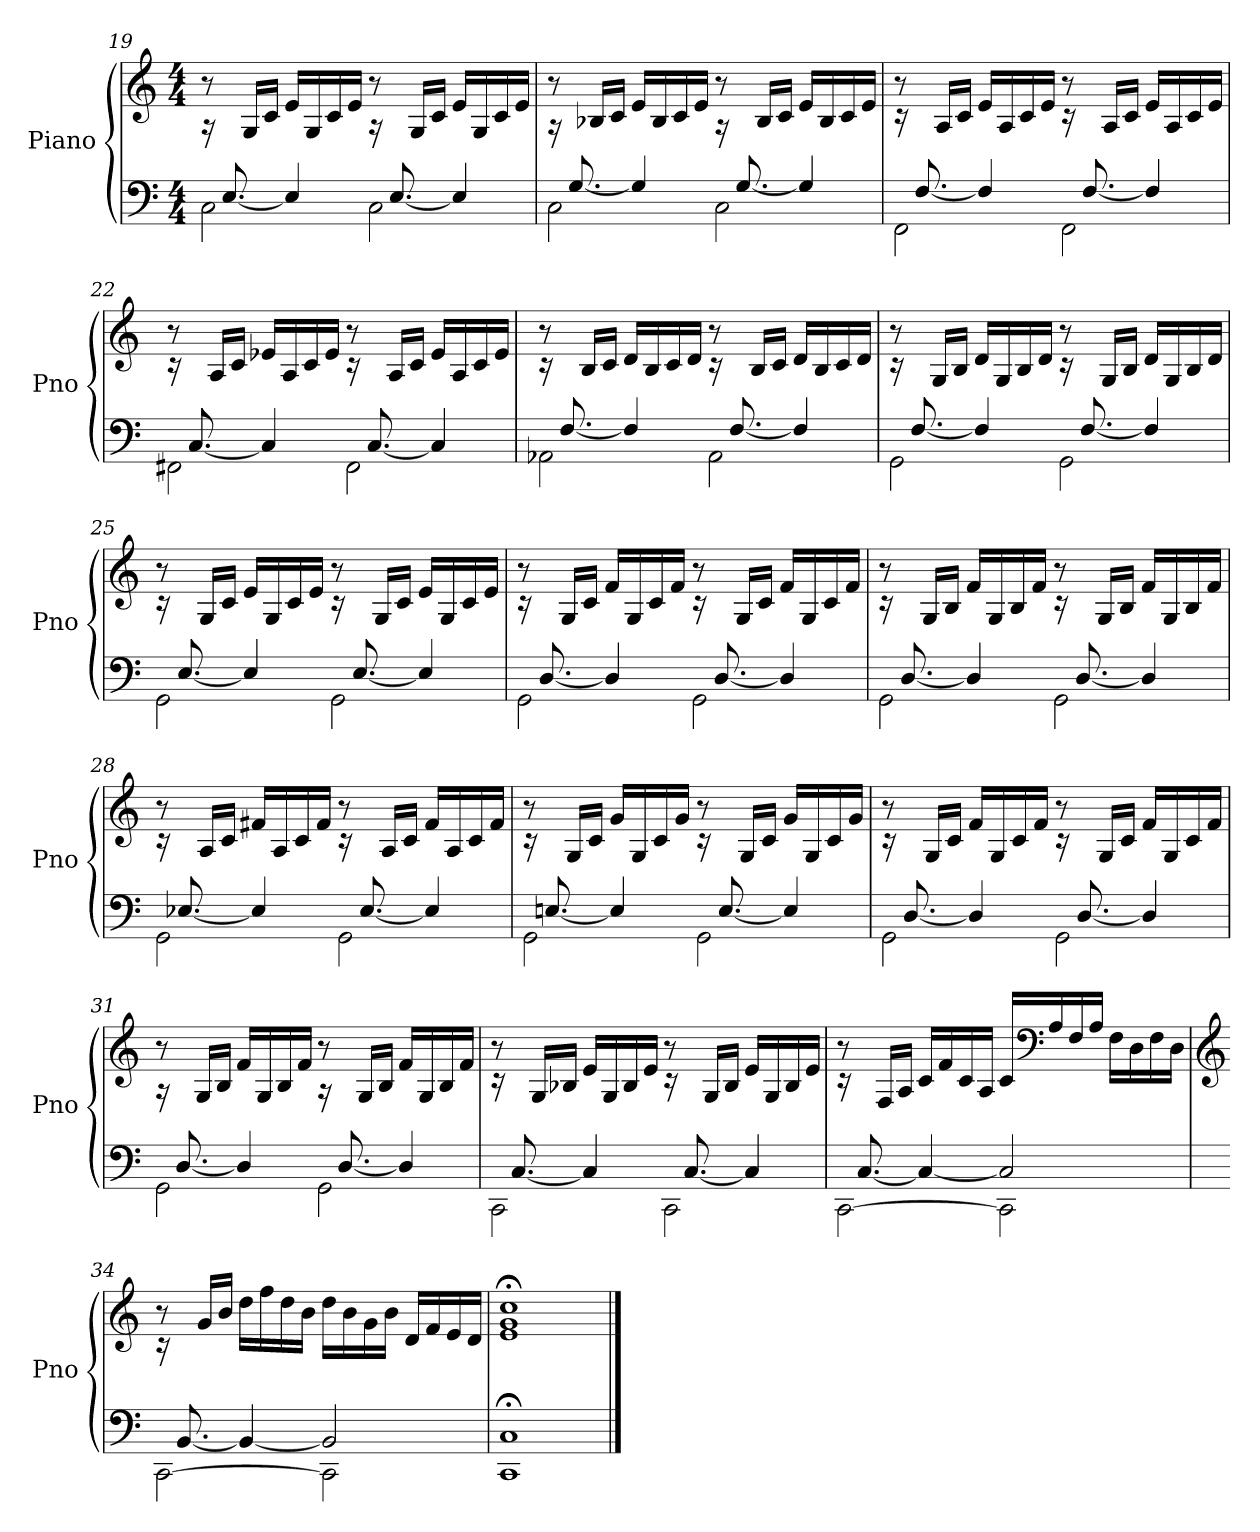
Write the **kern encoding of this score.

**kern	**kern
*part1	*part1
*staff2	*staff1
*I"Piano	*
*I'Pno	*
!!LO:PB:g=z
*clefF4	*clefG2
*k[]	*k[]
*M4/4	*M4/4
=19	=19
*^	*
2C\	16rdd	8r
.	[8.E/	.
.	.	16G/LL
.	.	16c/JJ
.	4E/]	16e/LL
.	.	16G/
.	.	16c/
.	.	16e/JJ
2C\	16rdd	8r
.	[8.E/	.
.	.	16G/LL
.	.	16c/JJ
.	4E/]	16e/LL
.	.	16G/
.	.	16c/
.	.	16e/JJ
=20	=20	=20
2C\	16rdd	8r
.	[8.G/	.
.	.	16B-X/LL
.	.	16c/JJ
.	4G/]	16e/LL
.	.	16B-/
.	.	16c/
.	.	16e/JJ
2C\	16rdd	8r
.	[8.G/	.
.	.	16B-/LL
.	.	16c/JJ
.	4G/]	16e/LL
.	.	16B-/
.	.	16c/
.	.	16e/JJ
=21	=21	=21
2FF\	16rff	8r
.	[8.F/	.
.	.	16A/LL
.	.	16c/JJ
.	4F/]	16e/LL
.	.	16A/
.	.	16c/
.	.	16e/JJ
2FF\	16rff	8r
.	[8.F/	.
.	.	16A/LL
.	.	16c/JJ
.	4F/]	16e/LL
.	.	16A/
.	.	16c/
.	.	16e/JJ
!!LO:LB:g=z
=22	=22	=22
2FF#X\	16rdd	8r
.	[8.C/	.
.	.	16A/LL
.	.	16c/JJ
.	4C/]	16e-X/LL
.	.	16A/
.	.	16c/
.	.	16e-/JJ
2FF#\	16rdd	8r
.	[8.C/	.
.	.	16A/LL
.	.	16c/JJ
.	4C/]	16e-/LL
.	.	16A/
.	.	16c/
.	.	16e-/JJ
=23	=23	=23
2AA-X\	16rdd	8r
.	[8.F/	.
.	.	16B/LL
.	.	16c/JJ
.	4F/]	16d/LL
.	.	16B/
.	.	16c/
.	.	16d/JJ
2AA-\	16rdd	8r
.	[8.F/	.
.	.	16B/LL
.	.	16c/JJ
.	4F/]	16d/LL
.	.	16B/
.	.	16c/
.	.	16d/JJ
=24	=24	=24
2GG\	16rdd	8r
.	[8.F/	.
.	.	16G/LL
.	.	16B/JJ
.	4F/]	16d/LL
.	.	16G/
.	.	16B/
.	.	16d/JJ
2GG\	16rdd	8r
.	[8.F/	.
.	.	16G/LL
.	.	16B/JJ
.	4F/]	16d/LL
.	.	16G/
.	.	16B/
.	.	16d/JJ
!!LO:LB:g=z
=25	=25	=25
2GG\	16rdd	8r
.	[8.E/	.
.	.	16G/LL
.	.	16c/JJ
.	4E/]	16e/LL
.	.	16G/
.	.	16c/
.	.	16e/JJ
2GG\	16rdd	8r
.	[8.E/	.
.	.	16G/LL
.	.	16c/JJ
.	4E/]	16e/LL
.	.	16G/
.	.	16c/
.	.	16e/JJ
=26	=26	=26
2GG\	16rdd	8r
.	[8.D/	.
.	.	16G/LL
.	.	16c/JJ
.	4D/]	16f/LL
.	.	16G/
.	.	16c/
.	.	16f/JJ
2GG\	16rdd	8r
.	[8.D/	.
.	.	16G/LL
.	.	16c/JJ
.	4D/]	16f/LL
.	.	16G/
.	.	16c/
.	.	16f/JJ
=27	=27	=27
2GG\	16rdd	8r
.	[8.D/	.
.	.	16G/LL
.	.	16B/JJ
.	4D/]	16f/LL
.	.	16G/
.	.	16B/
.	.	16f/JJ
2GG\	16rdd	8r
.	[8.D/	.
.	.	16G/LL
.	.	16B/JJ
.	4D/]	16f/LL
.	.	16G/
.	.	16B/
.	.	16f/JJ
!!LO:LB:g=z
=28	=28	=28
2GG\	16rdd	8r
.	[8.E-X/	.
.	.	16A/LL
.	.	16c/JJ
.	4E-/]	16f#X/LL
.	.	16A/
.	.	16c/
.	.	16f#/JJ
2GG\	16rdd	8r
.	[8.E-/	.
.	.	16A/LL
.	.	16c/JJ
.	4E-/]	16f#/LL
.	.	16A/
.	.	16c/
.	.	16f#/JJ
=29	=29	=29
2GG\	16rdd	8r
.	[8.En/	.
.	.	16G/LL
.	.	16c/JJ
.	4E/]	16g/LL
.	.	16G/
.	.	16c/
.	.	16g/JJ
2GG\	16rdd	8r
.	[8.E/	.
.	.	16G/LL
.	.	16c/JJ
.	4E/]	16g/LL
.	.	16G/
.	.	16c/
.	.	16g/JJ
=30	=30	=30
2GG\	16rdd	8r
.	[8.D/	.
.	.	16G/LL
.	.	16c/JJ
.	4D/]	16f/LL
.	.	16G/
.	.	16c/
.	.	16f/JJ
2GG\	16rdd	8r
.	[8.D/	.
.	.	16G/LL
.	.	16c/JJ
.	4D/]	16f/LL
.	.	16G/
.	.	16c/
.	.	16f/JJ
!!LO:LB:g=z
=31	=31	=31
2GG\	16rdd	8r
.	[8.D/	.
.	.	16G/LL
.	.	16B/JJ
.	4D/]	16f/LL
.	.	16G/
.	.	16B/
.	.	16f/JJ
2GG\	16rdd	8r
.	[8.D/	.
.	.	16G/LL
.	.	16B/JJ
.	4D/]	16f/LL
.	.	16G/
.	.	16B/
.	.	16f/JJ
=32	=32	=32
2CC\	16rff	8r
.	[8.C/	.
.	.	16G/LL
.	.	16B-X/JJ
.	4C/]	16e/LL
.	.	16G/
.	.	16B-/
.	.	16e/JJ
2CC\	16rff	8r
.	[8.C/	.
.	.	16G/LL
.	.	16B-/JJ
.	4C/]	16e/LL
.	.	16G/
.	.	16B-/
.	.	16e/JJ
=33	=33	=33
[2CC\	16rff	8r
.	[8.C/	.
.	.	16F/LL
.	.	16A/JJ
.	4C/_	16c/LL
.	.	16f/
.	.	16c/
.	.	16A/JJ
2CC\]	2C/]	16c/LL
*	*	*clefF4
.	.	16A/
.	.	16F/
.	.	16A/JJ
.	.	16F\LL
.	.	16D\
.	.	16F\
.	.	16D\JJ
!!LO:LB:g=z
=34	=34	=34
*	*	*clefG2
[2CC\	16rff	8r
.	[8.BB/	.
.	.	16g/LL
.	.	16b/JJ
.	4BB/_	16dd\LL
.	.	16ff\
.	.	16dd\
.	.	16b\JJ
2CC\]	2BB/]	16dd\LL
.	.	16b\
.	.	16g\
.	.	16b\JJ
.	.	16d/LL
.	.	16f/
.	.	16e/
.	.	16d/JJ
*v	*v	*
=35	=35
1CC; 1C;	1e;< 1g;< 1cc;<
==	==
*-	*-
